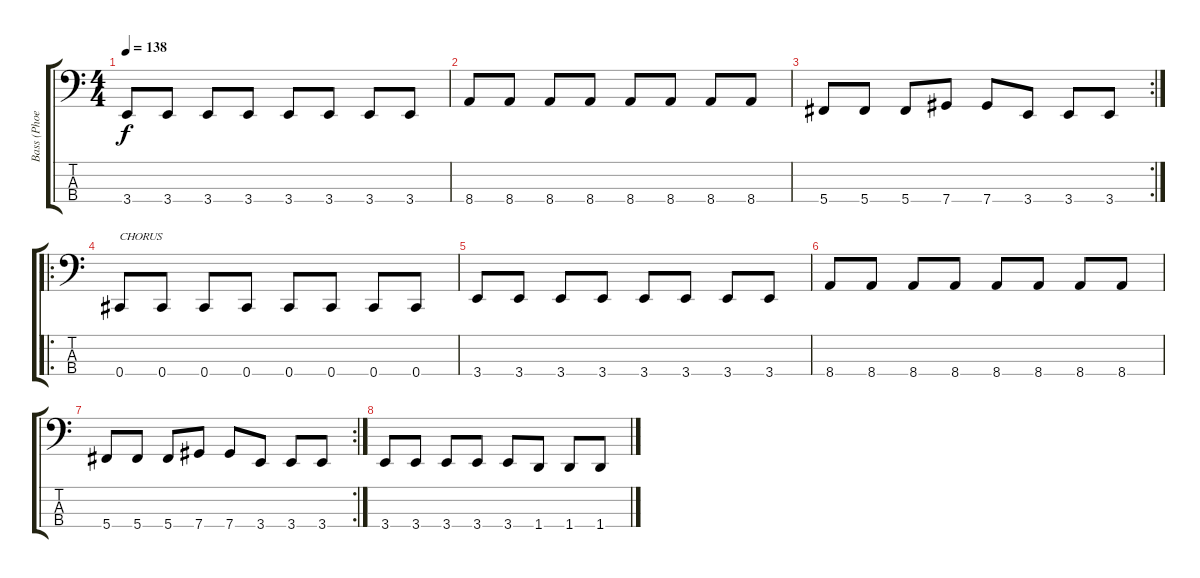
\track ("Bass (Phoenix)" "Bass (Phoe") {instrument electricbassfinger}
\staff {score tabs}
\tuning (Gb2 Db2 Ab1 Db1) {hide}
\ts (4 4)
\tempo 138
\clef f4
\ks c
3.4.8{dy f} 3.4.8 3.4.8 3.4.8 3.4.8 3.4.8 3.4.8 3.4.8 |
8.4.8 8.4.8 8.4.8 8.4.8 8.4.8 8.4.8 8.4.8 8.4.8 |
\rc 2
5.4.8 5.4.8 5.4.8 7.4.8 7.4.8 3.4.8 3.4.8 3.4.8 |
\ro
0.4.8{txt "CHORUS"} 0.4.8 0.4.8 0.4.8 0.4.8 0.4.8 0.4.8 0.4.8 |
3.4.8 3.4.8 3.4.8 3.4.8 3.4.8 3.4.8 3.4.8 3.4.8 |
8.4.8 8.4.8 8.4.8 8.4.8 8.4.8 8.4.8 8.4.8 8.4.8 |
\rc 2
5.4.8 5.4.8 5.4.8 7.4.8 7.4.8 3.4.8 3.4.8 3.4.8 |
3.4.8 3.4.8 3.4.8 3.4.8 3.4.8 1.4.8 1.4.8 1.4.8
